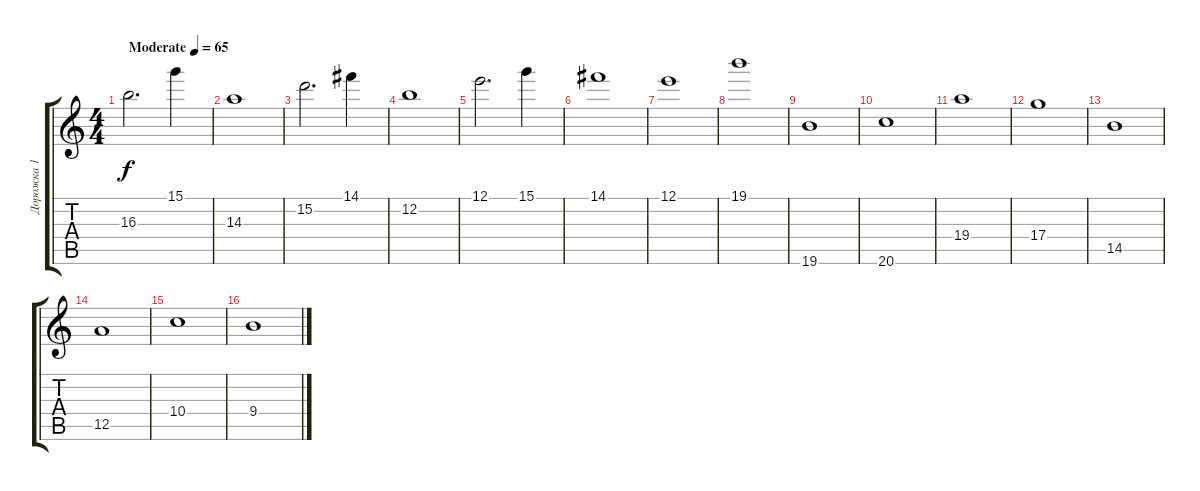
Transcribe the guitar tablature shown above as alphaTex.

\track ("Дорожка 1" "Дорожка 1") {instrument electricguitarmuted}
\staff {score tabs}
\tuning (E4 B3 G3 D3 A2 E2) {hide}
\ts (4 4)
\tempo (65 "Moderate")
\clef g2
\ks c
16.3.2{d dy f instrument electricguitarmuted} 15.1.4 |
14.3.1 |
15.2.2{d} 14.1.4 |
12.2.1 |
12.1.2{d} 15.1.4 |
14.1.1 |
12.1.1 |
19.1.1 |
19.6.1{volume 9} |
20.6.1 |
19.4.1 |
17.4.1 |
14.5.1 |
12.5.1 |
10.4.1 |
9.4.1
